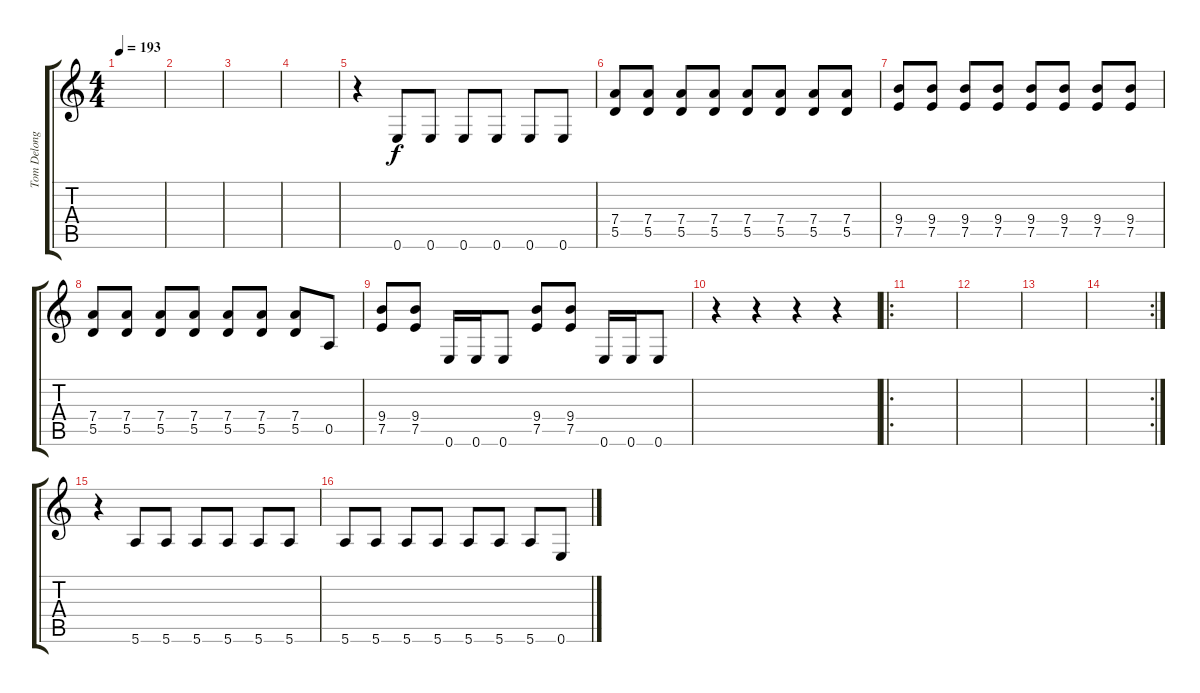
\track ("Tom Delong (Muted)" "Tom Delong") {instrument electricguitarmuted}
\staff {score tabs}
\tuning (E4 B3 G3 D3 A2 E2) {hide}
\ts (4 4)
\tempo 193
\clef g2
\ks c
|
|
|
|
r.4 0.6.8 0.6.8 0.6.8 0.6.8 0.6.8 0.6.8 |
(7.4 5.5).8 (7.4 5.5).8 (7.4 5.5).8 (7.4 5.5).8 (7.4 5.5).8 (7.4 5.5).8 (7.4 5.5).8 (7.4 5.5).8 |
(9.4 7.5).8 (9.4 7.5).8 (9.4 7.5).8 (9.4 7.5).8 (9.4 7.5).8 (9.4 7.5).8 (9.4 7.5).8 (9.4 7.5).8 |
(7.4 5.5).8 (7.4 5.5).8 (7.4 5.5).8 (7.4 5.5).8 (7.4 5.5).8 (7.4 5.5).8 (7.4 5.5).8 0.5.8 |
(9.4 7.5).8 (9.4 7.5).8 0.6.16 0.6.16 0.6.8 (9.4 7.5).8 (9.4 7.5).8 0.6.16 0.6.16 0.6.8 |
r.4 r.4 r.4 r.4 |
\ro
|
|
|
\rc 2
|
r.4 5.6.8 5.6.8 5.6.8 5.6.8 5.6.8 5.6.8 |
5.6.8 5.6.8 5.6.8 5.6.8 5.6.8 5.6.8 5.6.8 0.6.8
